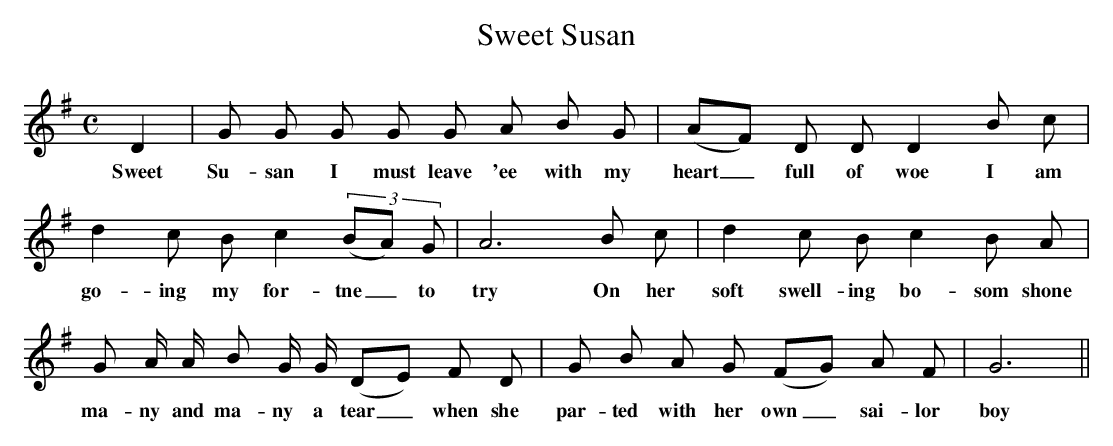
X:1
T:Sweet Susan
M:C
L:1/8
K:G
D2 | G G G G G A B G | (AF) D D D2 B c |
w:Sweet Su-san I must leave 'ee with my heart_ full of woe I am
d2 c B c2 (3 (BA) G | A6 B c | d2 c B c2 B A |
w:go-ing my for-tne_ to try On her soft swell-ing bo-som shone
G A/ A/ B G/ G/ (DE) F D | G B A G (FG) A F | G6 ||
w:ma-ny and ma-ny a tear_ when she par-ted with her own_ sai-lor boy
